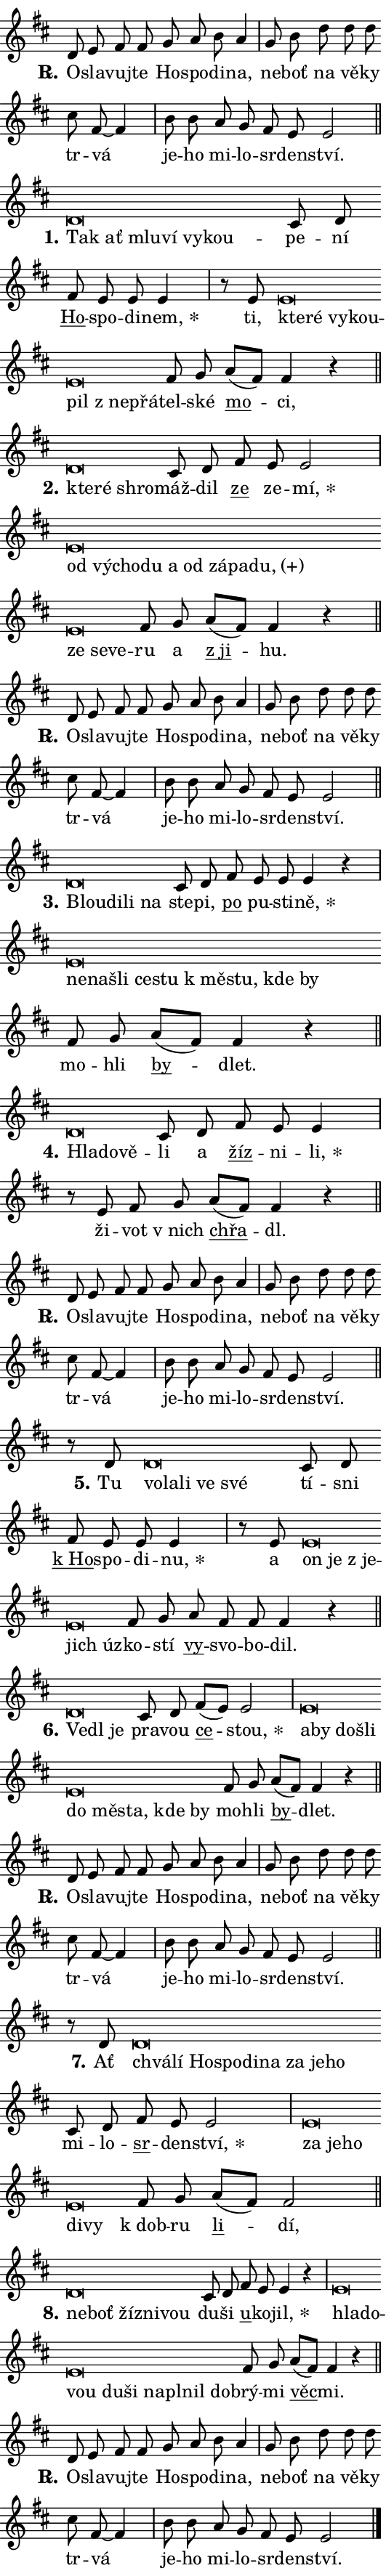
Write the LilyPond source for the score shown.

\version "2.24.0"
\header { tagline = "" }
\paper {
  indent = 0\cm
  top-margin = 0\cm
  right-margin = 0.13\cm % to fit lyric hyphens
  bottom-margin = 0\cm
  left-margin = 0\cm
  paper-width = 9\cm
  page-breaking = #ly:one-page-breaking
  system-system-spacing.basic-distance = #11
  score-system-spacing.basic-distance = #11
  ragged-last = ##f
}


%% Author: Thomas Morley
%% https://lists.gnu.org/archive/html/lilypond-user/2020-05/msg00002.html
#(define (line-position grob)
"Returns position of @var[grob} in current system:
   @code{'start}, if at first time-step
   @code{'end}, if at last time-step
   @code{'middle} otherwise
"
  (let* ((col (ly:item-get-column grob))
         (ln (ly:grob-object col 'left-neighbor))
         (rn (ly:grob-object col 'right-neighbor))
         (col-to-check-left (if (ly:grob? ln) ln col))
         (col-to-check-right (if (ly:grob? rn) rn col))
         (break-dir-left
           (and
             (ly:grob-property col-to-check-left 'non-musical #f)
             (ly:item-break-dir col-to-check-left)))
         (break-dir-right
           (and
             (ly:grob-property col-to-check-right 'non-musical #f)
             (ly:item-break-dir col-to-check-right))))
        (cond ((eqv? 1 break-dir-left) 'start)
              ((eqv? -1 break-dir-right) 'end)
              (else 'middle))))

#(define (tranparent-at-line-position vctor)
  (lambda (grob)
  "Relying on @code{line-position} select the relevant enry from @var{vctor}.
Used to determine transparency,"
    (case (line-position grob)
      ((end) (not (vector-ref vctor 0)))
      ((middle) (not (vector-ref vctor 1)))
      ((start) (not (vector-ref vctor 2))))))

noteHeadBreakVisibility =
#(define-music-function (break-visibility)(vector?)
"Makes @code{NoteHead}s transparent relying on @var{break-visibility}"
#{
  \override NoteHead.transparent =
    #(tranparent-at-line-position break-visibility)
#})

#(define delete-ledgers-for-transparent-note-heads
  (lambda (grob)
    "Reads whether a @code{NoteHead} is transparent.
If so this @code{NoteHead} is removed from @code{'note-heads} from
@var{grob}, which is supposed to be @code{LedgerLineSpanner}.
As a result ledgers are not printed for this @code{NoteHead}"
    (let* ((nhds-array (ly:grob-object grob 'note-heads))
           (nhds-list
             (if (ly:grob-array? nhds-array)
                 (ly:grob-array->list nhds-array)
                 '()))
           ;; Relies on the transparent-property being done before
           ;; Staff.LedgerLineSpanner.after-line-breaking is executed.
           ;; This is fragile ...
           (to-keep
             (remove
               (lambda (nhd)
                 (ly:grob-property nhd 'transparent #f))
               nhds-list)))
      ;; TODO find a better method to iterate over grob-arrays, similiar
      ;; to filter/remove etc for lists
      ;; For now rebuilt from scratch
      (set! (ly:grob-object grob 'note-heads)  '())
      (for-each
        (lambda (nhd)
          (ly:pointer-group-interface::add-grob grob 'note-heads nhd))
        to-keep))))

squashNotes = {
  \override NoteHead.X-extent = #'(-0.2 . 0.2)
  \override NoteHead.Y-extent = #'(-0.75 . 0)
  \override NoteHead.stencil =
    #(lambda (grob)
       (let ((pos (ly:grob-property grob 'staff-position)))
         (begin
           (if (< pos -7) (display "ERROR: Lower brevis then expected\n") (display ""))
           (if (<= pos -6) ly:text-interface::print ly:note-head::print))))
}
unSquashNotes = {
  \revert NoteHead.X-extent
  \revert NoteHead.Y-extent
  \revert NoteHead.stencil
}

hideNotes = \noteHeadBreakVisibility #begin-of-line-visible
unHideNotes = \noteHeadBreakVisibility #all-visible

% work-around for resetting accidentals
% https://lilypond.org/doc/v2.23/Documentation/notation/displaying-rhythms#unmetered-music
cadenzaMeasure = {
  \cadenzaOff
  \partial 1024 s1024
  \cadenzaOn
}

#(define-markup-command (accent layout props text) (markup?)
  "Underline accented syllable"
  (interpret-markup layout props
    #{\markup \override #'(offset . 4.3) \underline { #text }#}))

responsum = \markup \concat {
  "R" \hspace #-1.05 \path #0.1 #'((moveto 0 0.07) (lineto 0.9 0.8)) \hspace #0.05 "."
}

spaceSize = #0.6828661417322834 % exact space size for TeX Gyre Schola

\layout {
  \context {
    \Staff
    \remove "Time_signature_engraver"
    \override LedgerLineSpanner.after-line-breaking = #delete-ledgers-for-transparent-note-heads
  }
  \context {
    \Lyrics {
      \override LyricSpace.minimum-distance = \spaceSize
      \override LyricText.font-name = #"TeX Gyre Schola"
      \override LyricText.font-size = 1
      \override StanzaNumber.font-name = #"TeX Gyre Schola Bold"
      \override StanzaNumber.font-size = 1
    }
  }
  \context {
    \Score 
    \override NoteHead.text =
      #(lambda (grob) 
        (let ((pos (ly:grob-property grob 'staff-position)))
          #{\markup {
            \combine
              \halign #-0.55 \raise #(if (= pos -6) 0 0.5) \override #'(thickness . 2) \draw-line #'(3.2 . 0)
              \musicglyph "noteheads.sM1"
          }#}))
  }
}

% magnetic-lyrics.ily
%
%   written by
%     Jean Abou Samra <jean@abou-samra.fr>
%     Werner Lemberg <wl@gnu.org>
%
%   adapted by
%     Jiri Hon <jiri.hon@gmail.com>
%
% Version 2022-Apr-15

% https://www.mail-archive.com/lilypond-user@gnu.org/msg149350.html

#(define (Left_hyphen_pointer_engraver context)
   "Collect syllable-hyphen-syllable occurrences in lyrics and store
them in properties.  This engraver only looks to the left.  For
example, if the lyrics input is @code{foo -- bar}, it does the
following.

@itemize @bullet
@item
Set the @code{text} property of the @code{LyricHyphen} grob between
@q{foo} and @q{bar} to @code{foo}.

@item
Set the @code{left-hyphen} property of the @code{LyricText} grob with
text @q{foo} to the @code{LyricHyphen} grob between @q{foo} and
@q{bar}.
@end itemize

Use this auxiliary engraver in combination with the
@code{lyric-@/text::@/apply-@/magnetic-@/offset!} hook."
   (let ((hyphen #f)
         (text #f))
     (make-engraver
      (acknowledgers
       ((lyric-syllable-interface engraver grob source-engraver)
        (set! text grob)))
      (end-acknowledgers
       ((lyric-hyphen-interface engraver grob source-engraver)
        ;(when (not (grob::has-interface grob 'lyric-space-interface))
          (set! hyphen grob)));)
      ((stop-translation-timestep engraver)
       (when (and text hyphen)
         (ly:grob-set-object! text 'left-hyphen hyphen))
       (set! text #f)
       (set! hyphen #f)))))

#(define (lyric-text::apply-magnetic-offset! grob)
   "If the space between two syllables is less than the value in
property @code{LyricText@/.details@/.squash-threshold}, move the right
syllable to the left so that it gets concatenated with the left
syllable.

Use this function as a hook for
@code{LyricText@/.after-@/line-@/breaking} if the
@code{Left_@/hyphen_@/pointer_@/engraver} is active."
   (let ((hyphen (ly:grob-object grob 'left-hyphen #f)))
     (when hyphen
       (let ((left-text (ly:spanner-bound hyphen LEFT)))
         (when (grob::has-interface left-text 'lyric-syllable-interface)
           (let* ((common (ly:grob-common-refpoint grob left-text X))
                  (this-x-ext (ly:grob-extent grob common X))
                  (left-x-ext
                   (begin
                     ;; Trigger magnetism for left-text.
                     (ly:grob-property left-text 'after-line-breaking)
                     (ly:grob-extent left-text common X)))
                  ;; `delta` is the gap width between two syllables.
                  (delta (- (interval-start this-x-ext)
                            (interval-end left-x-ext)))
                  (details (ly:grob-property grob 'details))
                  (threshold (assoc-get 'squash-threshold details 0.2)))
             (when (< delta threshold)
               (let* (;; We have to manipulate the input text so that
                      ;; ligatures crossing syllable boundaries are not
                      ;; disabled.  For languages based on the Latin
                      ;; script this is essentially a beautification.
                      ;; However, for non-Western scripts it can be a
                      ;; necessity.
                      (lt (ly:grob-property left-text 'text))
                      (rt (ly:grob-property grob 'text))
                      (is-space (grob::has-interface hyphen 'lyric-space-interface))
                      (space (if is-space " " ""))
                      (extra-delta (if is-space spaceSize 0))
                      ;; Append new syllable.
                      (ltrt-space (if (and (string? lt) (string? rt))
                                (string-append lt space rt)
                                (make-concat-markup (list lt space rt))))
                      ;; Right-align `ltrt` to the right side.
                      (ltrt-space-markup (grob-interpret-markup
                               grob
                               (make-translate-markup
                                (cons (interval-length this-x-ext) 0)
                                (make-right-align-markup ltrt-space)))))
                 (begin
                   ;; Don't print `left-text`.
                   (ly:grob-set-property! left-text 'stencil #f)
                   ;; Set text and stencil (which holds all collected
                   ;; syllables so far) and shift it to the left.
                   (ly:grob-set-property! grob 'text ltrt-space)
                   (ly:grob-set-property! grob 'stencil ltrt-space-markup)
                   (ly:grob-translate-axis! grob (- (- delta extra-delta)) X))))))))))


#(define (lyric-hyphen::displace-bounds-first grob)
   ;; Make very sure this callback isn't triggered too early.
   (let ((left (ly:spanner-bound grob LEFT))
         (right (ly:spanner-bound grob RIGHT)))
     (ly:grob-property left 'after-line-breaking)
     (ly:grob-property right 'after-line-breaking)
     (ly:lyric-hyphen::print grob)))

squashThreshold = #0.4

\layout {
  \context {
    \Lyrics
    \consists #Left_hyphen_pointer_engraver
    \override LyricText.after-line-breaking =
      #lyric-text::apply-magnetic-offset!
    \override LyricHyphen.stencil = #lyric-hyphen::displace-bounds-first
    \override LyricText.details.squash-threshold = \squashThreshold
    \override LyricHyphen.minimum-distance = 0
    \override LyricHyphen.minimum-length = \squashThreshold
  }
}

squashText = \override LyricText.details.squash-threshold = 9999
unSquashText = \override LyricText.details.squash-threshold = \squashThreshold

leftText = \override LyricText.self-alignment-X = #LEFT
unLeftText = \revert LyricText.self-alignment-X

starOffset = #(lambda (grob) 
                (let ((x_offset (ly:self-alignment-interface::aligned-on-x-parent grob)))
                  (if (= x_offset 0) 0 (+ x_offset 1.2))))

star = #(define-music-function (syllable)(string?)
"Append star separator at the end of a syllable"
#{
  \once \override LyricText.X-offset = #starOffset
  \lyricmode { \markup {
    #syllable
    \override #'((font-name . "TeX Gyre Schola Bold")) \hspace #0.2 \lower #0.65 \larger "*"
  } }
#})

starAccent = #(define-music-function (syllable)(string?)
"Append star separator at the end of a syllable and make accent"
#{
  \once \override LyricText.X-offset = #starOffset
  \lyricmode { \markup {
    \accent #syllable
    \override #'((font-name . "TeX Gyre Schola Bold")) \hspace #0.2 \lower #0.65 \larger "*"
  } }
#})

breath = #(define-music-function (syllable)(string?)
"Append breathing indicator at the end of a syllable"
#{
  \lyricmode { \markup { #syllable "+" } }
#})

optionalBreath = #(define-music-function (syllable)(string?)
"Append optional breathing indicator at the end of a syllable"
#{
  \lyricmode { \markup { #syllable "(+)" } }
#})


\score {
    <<
        \new Voice = "melody" { \cadenzaOn \key d \major \relative { d'8 e fis fis g a b a4 \cadenzaMeasure \bar "|" g8 b d d d \bar "" cis fis,~ fis4 \cadenzaMeasure \bar "|" b8 b a g fis e e2 \cadenzaMeasure \bar "||" \break } }
        \new Lyrics \lyricsto "melody" { \lyricmode { \set stanza = \responsum
O -- sla -- vuj -- te Ho -- spo -- di -- na, ne -- boť na vě -- ky tr -- vá je -- ho mi -- lo -- sr -- den -- ství. } }
    >>
    \layout {}
}

\score {
    <<
        \new Voice = "melody" { \cadenzaOn \key d \major \relative { \squashNotes d'\breve*1/16 \hideNotes \breve*1/16 \bar "" \breve*1/16 \bar "" \breve*1/16 \bar "" \breve*1/16 \breve*1/16 \bar "" \unHideNotes \unSquashNotes cis8 d \bar "" fis e e e4 \cadenzaMeasure \bar "|" r8 e8 \squashNotes e\breve*1/16 \hideNotes \breve*1/16 \bar "" \breve*1/16 \bar "" \breve*1/16 \bar "" \breve*1/16 \bar "" \breve*1/16 \breve*1/16 \bar "" \unHideNotes \unSquashNotes fis8 g \bar "" a[( fis)] fis4 r \cadenzaMeasure \bar "||" \break } }
        \new Lyrics \lyricsto "melody" { \lyricmode { \set stanza = "1."
\leftText Tak \squashText ať mlu -- ví vy -- kou -- \unLeftText \unSquashText pe -- ní \markup \accent Ho -- spo -- di -- \star nem, ti, \leftText kte -- \squashText ré vy -- kou -- pil "z ne" -- přá -- \unLeftText \unSquashText tel -- ské \markup \accent mo -- ci, } }
    >>
    \layout {}
}

\score {
    <<
        \new Voice = "melody" { \cadenzaOn \key d \major \relative { \squashNotes d'\breve*1/16 \hideNotes \breve*1/16 \breve*1/16 \bar "" \unHideNotes \unSquashNotes cis8 d \bar "" fis e e2 \cadenzaMeasure \bar "|" \squashNotes e\breve*1/16 \hideNotes \breve*1/16 \bar "" \breve*1/16 \bar "" \breve*1/16 \bar "" \breve*1/16 \bar "" \breve*1/16 \bar "" \breve*1/16 \bar "" \breve*1/16 \bar "" \breve*1/16 \bar "" \breve*1/16 \bar "" \breve*1/16 \breve*1/16 \bar "" \unHideNotes \unSquashNotes fis8 g \bar "" a[( fis)] fis4 r \cadenzaMeasure \bar "||" \break } }
        \new Lyrics \lyricsto "melody" { \lyricmode { \set stanza = "2."
\leftText kte -- \squashText ré shro -- \unLeftText \unSquashText máž -- dil \markup \accent ze ze -- \star mí, \leftText od \squashText vý -- cho -- du a od zá -- pa -- \optionalBreath du, ze se -- ve -- \unLeftText \unSquashText ru a \markup \accent "z ji" -- hu. } }
    >>
    \layout {}
}

\score {
    <<
        \new Voice = "melody" { \cadenzaOn \key d \major \relative { d'8 e fis fis g a b a4 \cadenzaMeasure \bar "|" g8 b d d d \bar "" cis fis,~ fis4 \cadenzaMeasure \bar "|" b8 b a g fis e e2 \cadenzaMeasure \bar "||" \break } }
        \new Lyrics \lyricsto "melody" { \lyricmode { \set stanza = \responsum
O -- sla -- vuj -- te Ho -- spo -- di -- na, ne -- boť na vě -- ky tr -- vá je -- ho mi -- lo -- sr -- den -- ství. } }
    >>
    \layout {}
}

\score {
    <<
        \new Voice = "melody" { \cadenzaOn \key d \major \relative { \squashNotes d'\breve*1/16 \hideNotes \breve*1/16 \bar "" \breve*1/16 \breve*1/16 \bar "" \unHideNotes \unSquashNotes cis8 d \bar "" fis e e e4 r \cadenzaMeasure \bar "|" \squashNotes e\breve*1/16 \hideNotes \breve*1/16 \bar "" \breve*1/16 \bar "" \breve*1/16 \bar "" \breve*1/16 \bar "" \breve*1/16 \bar "" \breve*1/16 \bar "" \breve*1/16 \breve*1/16 \bar "" \unHideNotes \unSquashNotes fis8 g \bar "" a[( fis)] fis4 r \cadenzaMeasure \bar "||" \break } }
        \new Lyrics \lyricsto "melody" { \lyricmode { \set stanza = "3."
\leftText Blou -- \squashText di -- li na \unLeftText \unSquashText ste -- pi, \markup \accent po pu -- sti -- \star ně, \leftText ne -- \squashText na -- šli ce -- stu "k mě" -- stu, kde by \unLeftText \unSquashText mo -- hli \markup \accent by -- dlet. } }
    >>
    \layout {}
}

\score {
    <<
        \new Voice = "melody" { \cadenzaOn \key d \major \relative { \squashNotes d'\breve*1/16 \hideNotes \breve*1/16 \breve*1/16 \bar "" \unHideNotes \unSquashNotes cis8 d \bar "" fis e e4 \cadenzaMeasure \bar "|" r8 e8 fis8 g \bar "" a[( fis)] fis4 r \cadenzaMeasure \bar "||" \break } }
        \new Lyrics \lyricsto "melody" { \lyricmode { \set stanza = "4."
\leftText Hla -- \squashText do -- vě -- \unLeftText \unSquashText li a \markup \accent žíz -- ni -- \star li, ži -- vot "v nich" \markup \accent chřa -- dl. } }
    >>
    \layout {}
}

\score {
    <<
        \new Voice = "melody" { \cadenzaOn \key d \major \relative { d'8 e fis fis g a b a4 \cadenzaMeasure \bar "|" g8 b d d d \bar "" cis fis,~ fis4 \cadenzaMeasure \bar "|" b8 b a g fis e e2 \cadenzaMeasure \bar "||" \break } }
        \new Lyrics \lyricsto "melody" { \lyricmode { \set stanza = \responsum
O -- sla -- vuj -- te Ho -- spo -- di -- na, ne -- boť na vě -- ky tr -- vá je -- ho mi -- lo -- sr -- den -- ství. } }
    >>
    \layout {}
}

\score {
    <<
        \new Voice = "melody" { \cadenzaOn \key d \major \relative { r8 d'8 \squashNotes d\breve*1/16 \hideNotes \breve*1/16 \bar "" \breve*1/16 \bar "" \breve*1/16 \breve*1/16 \bar "" \unHideNotes \unSquashNotes cis8 d \bar "" fis e e e4 \cadenzaMeasure \bar "|" r8 e \squashNotes e\breve*1/16 \hideNotes \breve*1/16 \bar "" \breve*1/16 \bar "" \breve*1/16 \breve*1/16 \bar "" \unHideNotes \unSquashNotes fis8 g \bar "" a fis fis fis4 r \cadenzaMeasure \bar "||" \break } }
        \new Lyrics \lyricsto "melody" { \lyricmode { \set stanza = "5."
Tu \leftText vo -- \squashText la -- li ve své \unLeftText \unSquashText tí -- sni \markup \accent "k Ho" -- spo -- di -- \star nu, a \leftText on \squashText je "z je" -- jich úz -- \unLeftText \unSquashText ko -- stí \markup \accent vy -- svo -- bo -- dil. } }
    >>
    \layout {}
}

\score {
    <<
        \new Voice = "melody" { \cadenzaOn \key d \major \relative { \squashNotes d'\breve*1/16 \hideNotes \breve*1/16 \breve*1/16 \bar "" \unHideNotes \unSquashNotes cis8 d \bar "" fis[( e)] e2 \cadenzaMeasure \bar "|" \squashNotes e\breve*1/16 \hideNotes \breve*1/16 \bar "" \breve*1/16 \bar "" \breve*1/16 \bar "" \breve*1/16 \bar "" \breve*1/16 \bar "" \breve*1/16 \bar "" \breve*1/16 \breve*1/16 \bar "" \unHideNotes \unSquashNotes fis8 g \bar "" a[( fis)] fis4 r \cadenzaMeasure \bar "||" \break } }
        \new Lyrics \lyricsto "melody" { \lyricmode { \set stanza = "6."
\leftText Ve -- \squashText dl je \unLeftText \unSquashText pra -- vou \markup \accent ce -- \star stou, \leftText a -- \squashText by do -- šli do mě -- sta, kde by \unLeftText \unSquashText mo -- hli \markup \accent by -- dlet. } }
    >>
    \layout {}
}

\score {
    <<
        \new Voice = "melody" { \cadenzaOn \key d \major \relative { d'8 e fis fis g a b a4 \cadenzaMeasure \bar "|" g8 b d d d \bar "" cis fis,~ fis4 \cadenzaMeasure \bar "|" b8 b a g fis e e2 \cadenzaMeasure \bar "||" \break } }
        \new Lyrics \lyricsto "melody" { \lyricmode { \set stanza = \responsum
O -- sla -- vuj -- te Ho -- spo -- di -- na, ne -- boť na vě -- ky tr -- vá je -- ho mi -- lo -- sr -- den -- ství. } }
    >>
    \layout {}
}

\score {
    <<
        \new Voice = "melody" { \cadenzaOn \key d \major \relative { r8 d'8 \squashNotes d\breve*1/16 \hideNotes \breve*1/16 \bar "" \breve*1/16 \bar "" \breve*1/16 \bar "" \breve*1/16 \bar "" \breve*1/16 \bar "" \breve*1/16 \bar "" \breve*1/16 \breve*1/16 \bar "" \unHideNotes \unSquashNotes cis8 d \bar "" fis e e2 \cadenzaMeasure \bar "|" \squashNotes e\breve*1/16 \hideNotes \breve*1/16 \bar "" \breve*1/16 \bar "" \breve*1/16 \breve*1/16 \bar "" \unHideNotes \unSquashNotes fis8 g \bar "" a[( fis)] fis2 \cadenzaMeasure \bar "||" \break } }
        \new Lyrics \lyricsto "melody" { \lyricmode { \set stanza = "7."
Ať \leftText chvá -- \squashText lí Ho -- spo -- di -- na za je -- ho \unLeftText \unSquashText mi -- lo -- \markup \accent sr -- den -- \star ství, \leftText za \squashText je -- ho di -- vy \unLeftText \unSquashText "k dob" -- ru \markup \accent li -- dí, } }
    >>
    \layout {}
}

\score {
    <<
        \new Voice = "melody" { \cadenzaOn \key d \major \relative { \squashNotes d'\breve*1/16 \hideNotes \breve*1/16 \bar "" \breve*1/16 \bar "" \breve*1/16 \breve*1/16 \bar "" \unHideNotes \unSquashNotes cis8 d \bar "" fis e e4 r \cadenzaMeasure \bar "|" \squashNotes e\breve*1/16 \hideNotes \breve*1/16 \bar "" \breve*1/16 \bar "" \breve*1/16 \bar "" \breve*1/16 \bar "" \breve*1/16 \bar "" \breve*1/16 \bar "" \breve*1/16 \breve*1/16 \bar "" \unHideNotes \unSquashNotes fis8 g \bar "" a[( fis)] fis4 r \cadenzaMeasure \bar "||" \break } }
        \new Lyrics \lyricsto "melody" { \lyricmode { \set stanza = "8."
\leftText ne -- \squashText boť žíz -- ni -- vou \unLeftText \unSquashText du -- ši \markup \accent u -- ko -- \star jil, \leftText hla -- \squashText do -- vou du -- ši na -- pl -- nil do -- \unLeftText \unSquashText brý -- mi \markup \accent věc -- mi. } }
    >>
    \layout {}
}

\score {
    <<
        \new Voice = "melody" { \cadenzaOn \key d \major \relative { d'8 e fis fis g a b a4 \cadenzaMeasure \bar "|" g8 b d d d \bar "" cis fis,~ fis4 \cadenzaMeasure \bar "|" b8 b a g fis e e2 \cadenzaMeasure \bar "||" \break } \bar "|." }
        \new Lyrics \lyricsto "melody" { \lyricmode { \set stanza = \responsum
O -- sla -- vuj -- te Ho -- spo -- di -- na, ne -- boť na vě -- ky tr -- vá je -- ho mi -- lo -- sr -- den -- ství. } }
    >>
    \layout {}
}
